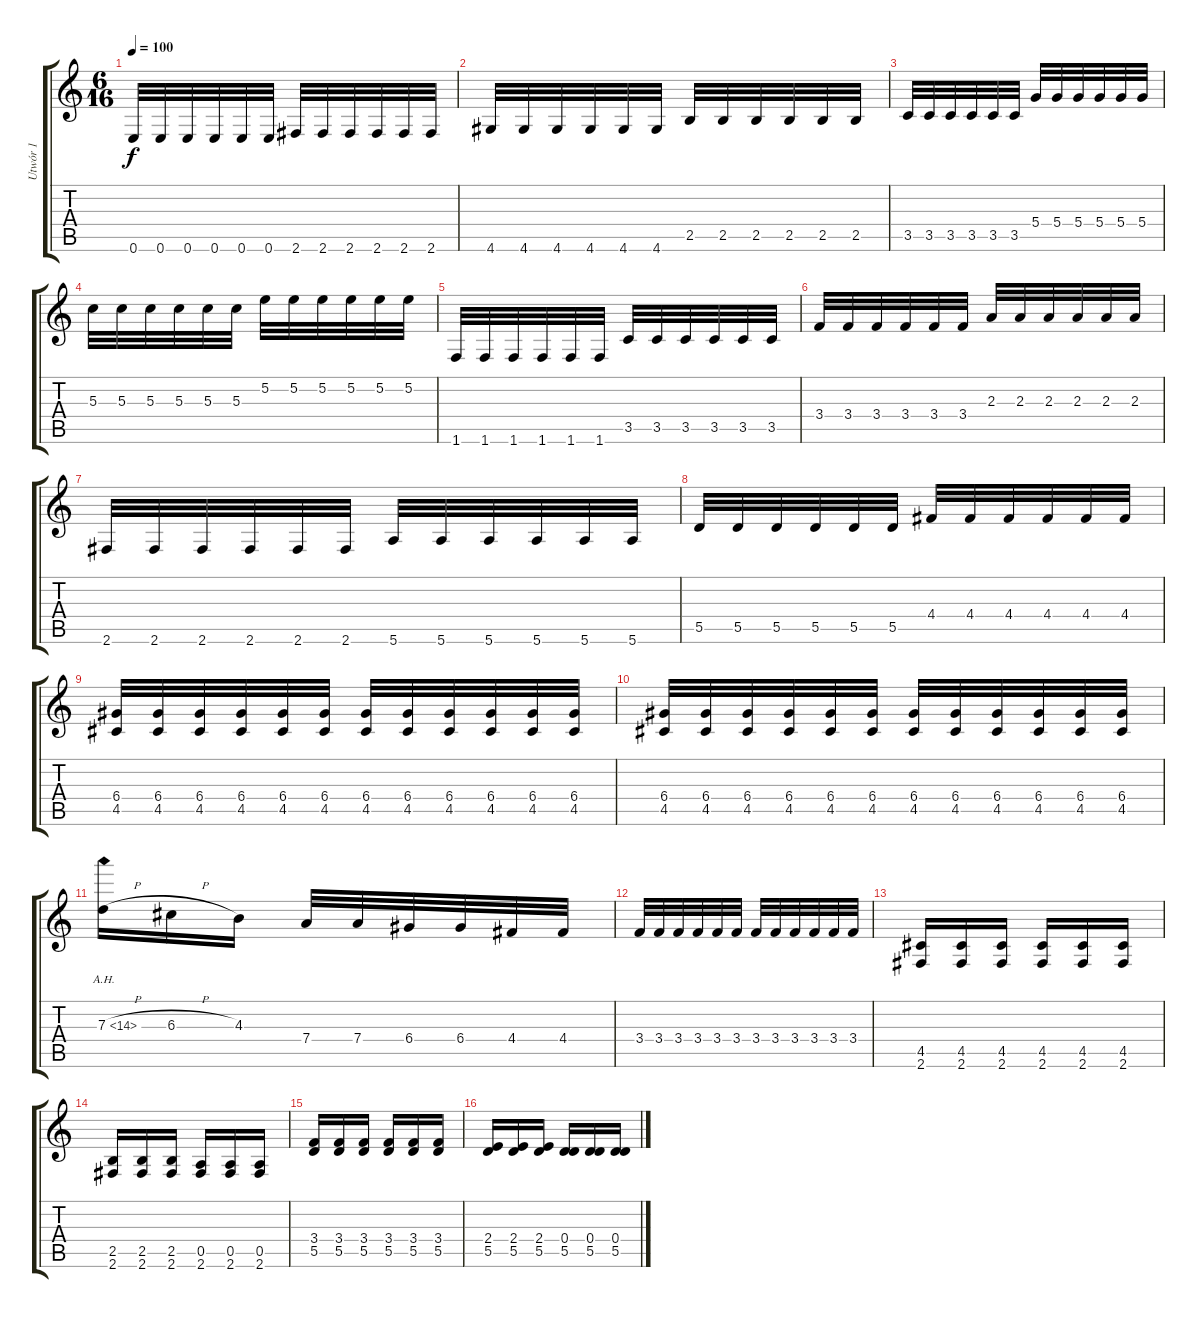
\track ("Utwór 1" "Utwór 1") {instrument distortionguitar}
\staff {score tabs}
\tuning (E4 B3 G3 D3 A2 E2) {hide}
\ts (6 16)
\tempo 100
\clef g2
\ks c
0.6.32{dy f} 0.6.32 0.6.32 0.6.32 0.6.32 0.6.32 2.6.32 2.6.32 2.6.32 2.6.32 2.6.32 2.6.32 |
4.6.32 4.6.32 4.6.32 4.6.32 4.6.32 4.6.32 2.5.32 2.5.32 2.5.32 2.5.32 2.5.32 2.5.32 |
3.5.32 3.5.32 3.5.32 3.5.32 3.5.32 3.5.32 5.4.32 5.4.32 5.4.32 5.4.32 5.4.32 5.4.32 |
5.3.32 5.3.32 5.3.32 5.3.32 5.3.32 5.3.32 5.2.32 5.2.32 5.2.32 5.2.32 5.2.32 5.2.32 |
1.6.32 1.6.32 1.6.32 1.6.32 1.6.32 1.6.32 3.5.32 3.5.32 3.5.32 3.5.32 3.5.32 3.5.32 |
3.4.32 3.4.32 3.4.32 3.4.32 3.4.32 3.4.32 2.3.32 2.3.32 2.3.32 2.3.32 2.3.32 2.3.32 |
2.6.32 2.6.32 2.6.32 2.6.32 2.6.32 2.6.32 5.6.32 5.6.32 5.6.32 5.6.32 5.6.32 5.6.32 |
5.5.32 5.5.32 5.5.32 5.5.32 5.5.32 5.5.32 4.4.32 4.4.32 4.4.32 4.4.32 4.4.32 4.4.32 |
(6.4 4.5).32 (6.4 4.5).32 (6.4 4.5).32 (6.4 4.5).32 (6.4 4.5).32 (6.4 4.5).32 (6.4 4.5).32 (6.4 4.5).32 (6.4 4.5).32 (6.4 4.5).32 (6.4 4.5).32 (6.4 4.5).32 |
(6.4 4.5).32 (6.4 4.5).32 (6.4 4.5).32 (6.4 4.5).32 (6.4 4.5).32 (6.4 4.5).32 (6.4 4.5).32 (6.4 4.5).32 (6.4 4.5).32 (6.4 4.5).32 (6.4 4.5).32 (6.4 4.5).32 |
7.3{ah 7 h}.16 6.3{h}.16 4.3.16 7.4.32 7.4.32 6.4.32 6.4.32 4.4.32 4.4.32 |
3.4.32 3.4.32 3.4.32 3.4.32 3.4.32 3.4.32 3.4.32 3.4.32 3.4.32 3.4.32 3.4.32 3.4.32 |
(4.5 2.6).16 (4.5 2.6).16 (4.5 2.6).16 (4.5 2.6).16 (4.5 2.6).16 (4.5 2.6).16 |
(2.5 2.6).16 (2.5 2.6).16 (2.5 2.6).16 (0.5 2.6).16 (0.5 2.6).16 (0.5 2.6).16 |
(3.4 5.5).16 (3.4 5.5).16 (3.4 5.5).16 (3.4 5.5).16 (3.4 5.5).16 (3.4 5.5).16 |
(2.4 5.5).16 (2.4 5.5).16 (2.4 5.5).16 (0.4 5.5).16 (0.4 5.5).16 (0.4 5.5).16
